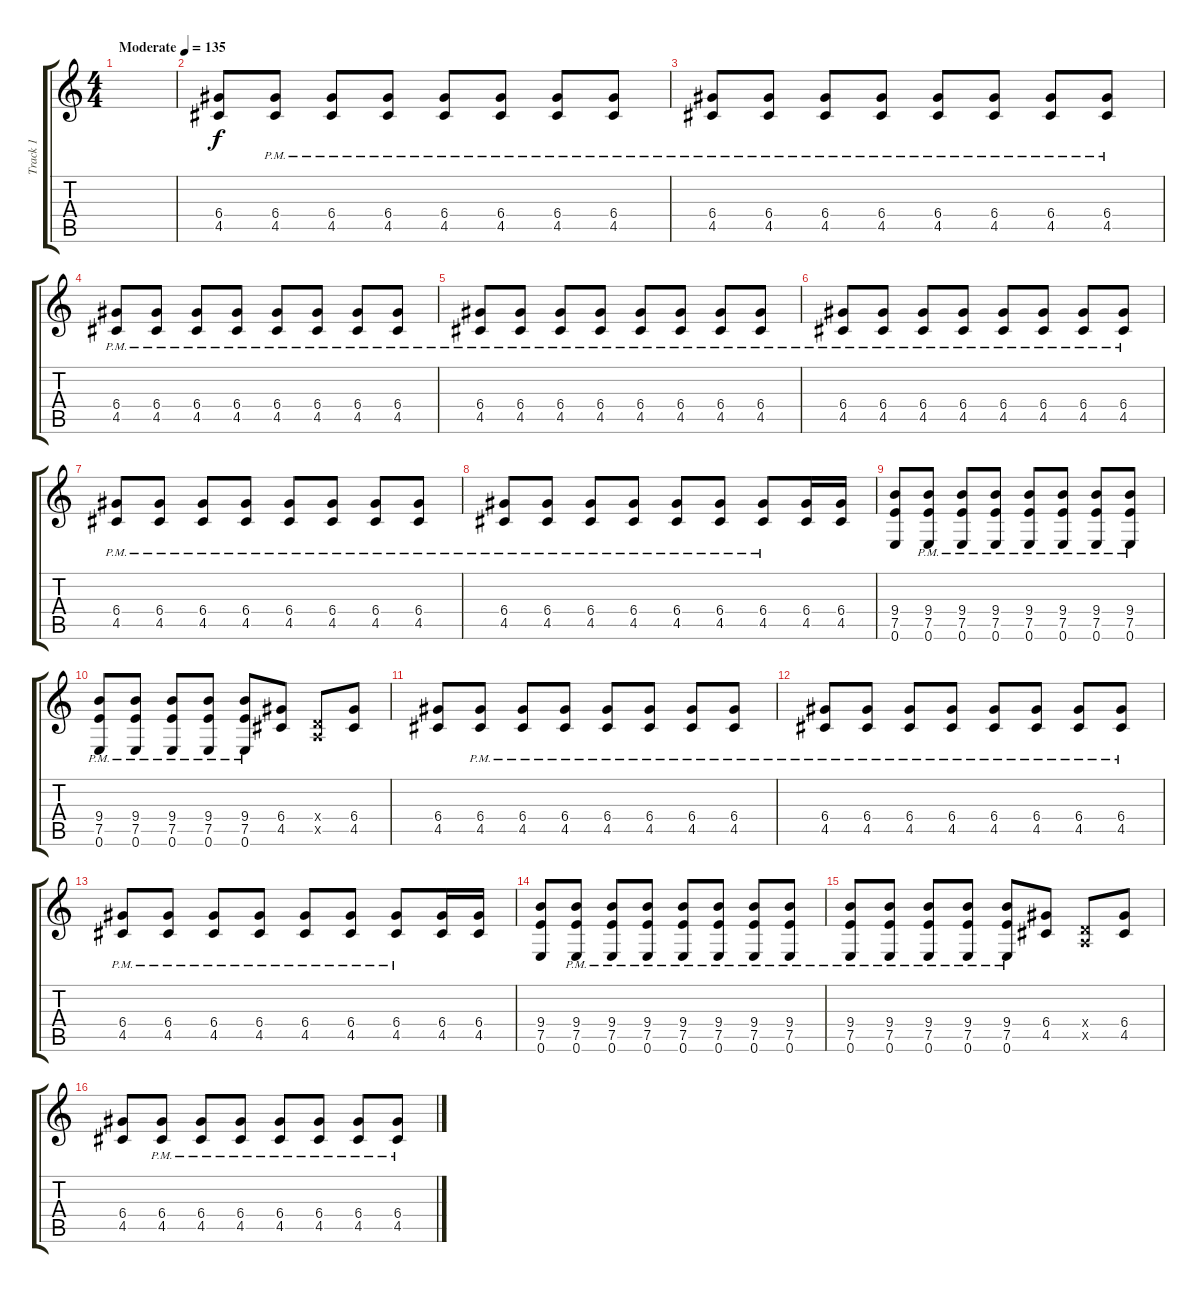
\track ("Track 1" "Track 1") {instrument distortionguitar}
\staff {score tabs}
\tuning (E4 B3 G3 D3 A2 E2) {hide}
\ts (4 4)
\tempo (135 "Moderate")
\clef g2
\ks c
|
(6.4 4.5).8 (6.4{pm} 4.5{pm}).8 (6.4{pm} 4.5{pm}).8 (6.4{pm} 4.5{pm}).8 (6.4{pm} 4.5{pm}).8 (6.4{pm} 4.5{pm}).8 (6.4{pm} 4.5{pm}).8 (6.4{pm} 4.5{pm}).8 |
(6.4{pm} 4.5{pm}).8 (6.4{pm} 4.5{pm}).8 (6.4{pm} 4.5{pm}).8 (6.4{pm} 4.5{pm}).8 (6.4{pm} 4.5{pm}).8 (6.4{pm} 4.5{pm}).8 (6.4{pm} 4.5{pm}).8 (6.4{pm} 4.5{pm}).8 |
(6.4{pm} 4.5{pm}).8 (6.4{pm} 4.5{pm}).8 (6.4{pm} 4.5{pm}).8 (6.4{pm} 4.5{pm}).8 (6.4{pm} 4.5{pm}).8 (6.4{pm} 4.5{pm}).8 (6.4{pm} 4.5{pm}).8 (6.4{pm} 4.5{pm}).8 |
(6.4{pm} 4.5{pm}).8 (6.4{pm} 4.5{pm}).8 (6.4{pm} 4.5{pm}).8 (6.4{pm} 4.5{pm}).8 (6.4{pm} 4.5{pm}).8 (6.4{pm} 4.5{pm}).8 (6.4{pm} 4.5{pm}).8 (6.4{pm} 4.5{pm}).8 |
(6.4{pm} 4.5{pm}).8 (6.4{pm} 4.5{pm}).8 (6.4{pm} 4.5{pm}).8 (6.4{pm} 4.5{pm}).8 (6.4{pm} 4.5{pm}).8 (6.4{pm} 4.5{pm}).8 (6.4{pm} 4.5{pm}).8 (6.4{pm} 4.5{pm}).8 |
(6.4{pm} 4.5{pm}).8 (6.4{pm} 4.5{pm}).8 (6.4{pm} 4.5{pm}).8 (6.4{pm} 4.5{pm}).8 (6.4{pm} 4.5{pm}).8 (6.4{pm} 4.5{pm}).8 (6.4{pm} 4.5{pm}).8 (6.4{pm} 4.5{pm}).8 |
(6.4{pm} 4.5{pm}).8 (6.4{pm} 4.5{pm}).8 (6.4{pm} 4.5{pm}).8 (6.4{pm} 4.5{pm}).8 (6.4{pm} 4.5{pm}).8 (6.4{pm} 4.5{pm}).8 (6.4{pm} 4.5{pm}).8 (6.4 4.5).16 (6.4 4.5).16 |
(9.4 7.5 0.6).8 (9.4{pm} 7.5{pm} 0.6{pm}).8 (9.4{pm} 7.5{pm} 0.6{pm}).8 (9.4{pm} 7.5{pm} 0.6{pm}).8 (9.4{pm} 7.5{pm} 0.6{pm}).8 (9.4{pm} 7.5{pm} 0.6{pm}).8 (9.4{pm} 7.5{pm} 0.6{pm}).8 (9.4{pm} 7.5{pm} 0.6{pm}).8 |
(9.4{pm} 7.5{pm} 0.6{pm}).8 (9.4{pm} 7.5{pm} 0.6{pm}).8 (9.4{pm} 7.5{pm} 0.6{pm}).8 (9.4{pm} 7.5{pm} 0.6{pm}).8 (9.4{pm} 7.5{pm} 0.6{pm}).8 (6.4 4.5).8 (0.4{x} 0.5{x}).8 (6.4 4.5).8 |
(6.4 4.5).8 (6.4{pm} 4.5{pm}).8 (6.4{pm} 4.5{pm}).8 (6.4{pm} 4.5{pm}).8 (6.4{pm} 4.5{pm}).8 (6.4{pm} 4.5{pm}).8 (6.4{pm} 4.5{pm}).8 (6.4{pm} 4.5{pm}).8 |
(6.4{pm} 4.5{pm}).8 (6.4{pm} 4.5{pm}).8 (6.4{pm} 4.5{pm}).8 (6.4{pm} 4.5{pm}).8 (6.4{pm} 4.5{pm}).8 (6.4{pm} 4.5{pm}).8 (6.4{pm} 4.5{pm}).8 (6.4{pm} 4.5{pm}).8 |
(6.4{pm} 4.5{pm}).8 (6.4{pm} 4.5{pm}).8 (6.4{pm} 4.5{pm}).8 (6.4{pm} 4.5{pm}).8 (6.4{pm} 4.5{pm}).8 (6.4{pm} 4.5{pm}).8 (6.4{pm} 4.5{pm}).8 (6.4 4.5).16 (6.4 4.5).16 |
(9.4 7.5 0.6).8 (9.4{pm} 7.5{pm} 0.6{pm}).8 (9.4{pm} 7.5{pm} 0.6{pm}).8 (9.4{pm} 7.5{pm} 0.6{pm}).8 (9.4{pm} 7.5{pm} 0.6{pm}).8 (9.4{pm} 7.5{pm} 0.6{pm}).8 (9.4{pm} 7.5{pm} 0.6{pm}).8 (9.4{pm} 7.5{pm} 0.6{pm}).8 |
(9.4{pm} 7.5{pm} 0.6{pm}).8 (9.4{pm} 7.5{pm} 0.6{pm}).8 (9.4{pm} 7.5{pm} 0.6{pm}).8 (9.4{pm} 7.5{pm} 0.6{pm}).8 (9.4{pm} 7.5{pm} 0.6{pm}).8 (6.4 4.5).8 (0.4{x} 0.5{x}).8 (6.4 4.5).8 |
(6.4 4.5).8 (6.4{pm} 4.5{pm}).8 (6.4{pm} 4.5{pm}).8 (6.4{pm} 4.5{pm}).8 (6.4{pm} 4.5{pm}).8 (6.4{pm} 4.5{pm}).8 (6.4{pm} 4.5{pm}).8 (6.4{pm} 4.5{pm}).8
